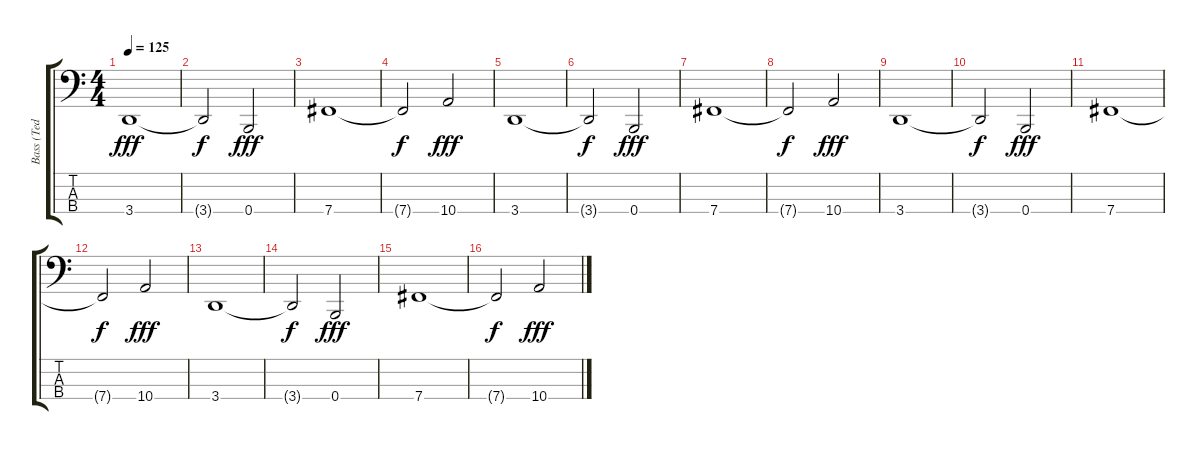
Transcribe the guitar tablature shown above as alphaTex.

\track ("Bass (Ted Lundstrom)" "Bass (Ted ") {instrument electricbassfinger}
\staff {score tabs}
\tuning (D2 A1 E1 B0) {hide}
\ts (4 4)
\tempo 125
\clef f4
\ks c
3.4.1{dy fff} |
3.4{t}.2{dy f} 0.4.2{dy fff} |
7.4.1 |
7.4{t}.2{dy f} 10.4.2{dy fff} |
3.4.1 |
3.4{t}.2{dy f} 0.4.2{dy fff} |
7.4.1 |
7.4{t}.2{dy f} 10.4.2{dy fff} |
3.4.1 |
3.4{t}.2{dy f} 0.4.2{dy fff} |
7.4.1 |
7.4{t}.2{dy f} 10.4.2{dy fff} |
3.4.1 |
3.4{t}.2{dy f} 0.4.2{dy fff} |
7.4.1 |
7.4{t}.2{dy f} 10.4.2{dy fff}
